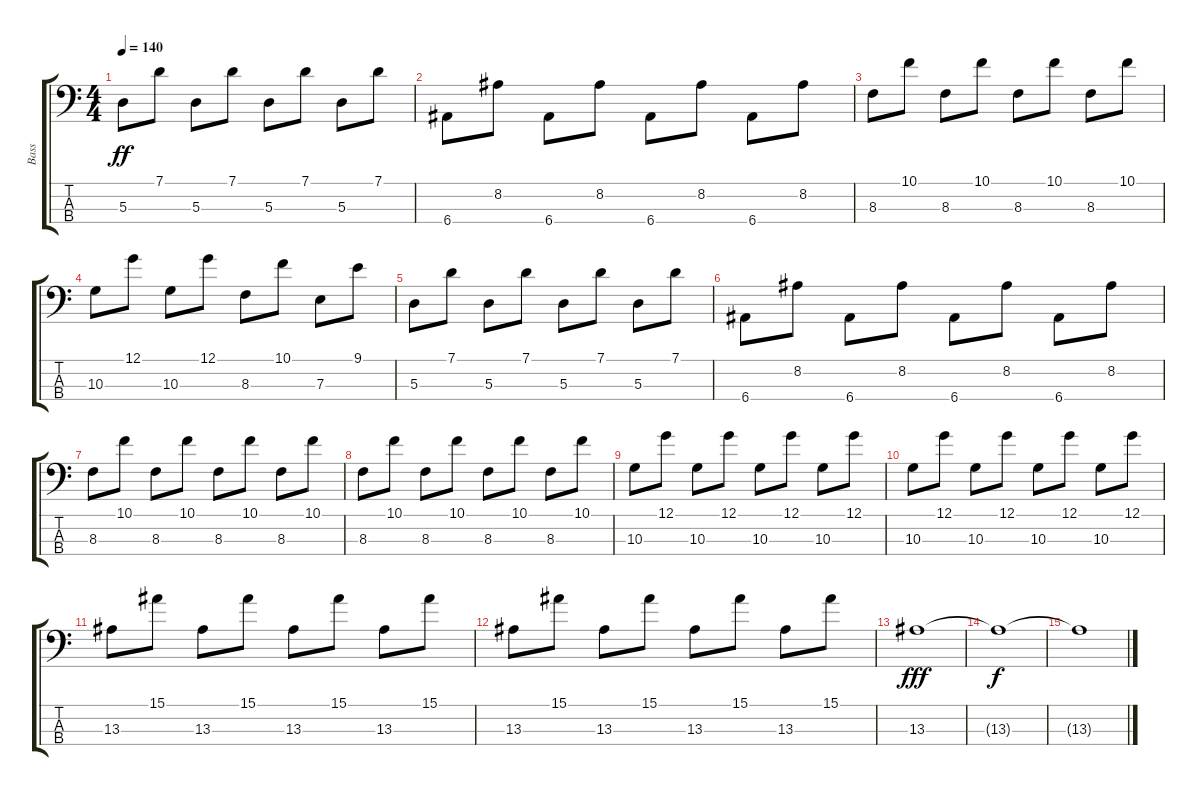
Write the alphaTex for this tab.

\track ("Bass" "Bass") {instrument electricbasspick}
\staff {score tabs}
\tuning (G2 D2 A1 E1) {hide}
\ts (4 4)
\tempo 140
\clef f4
\ks c
5.3.8{dy ff} 7.1.8 5.3.8 7.1.8 5.3.8 7.1.8 5.3.8 7.1.8 |
6.4.8 8.2.8 6.4.8 8.2.8 6.4.8 8.2.8 6.4.8 8.2.8 |
8.3.8 10.1.8 8.3.8 10.1.8 8.3.8 10.1.8 8.3.8 10.1.8 |
10.3.8 12.1.8 10.3.8 12.1.8 8.3.8 10.1.8 7.3.8 9.1.8 |
5.3.8 7.1.8 5.3.8 7.1.8 5.3.8 7.1.8 5.3.8 7.1.8 |
6.4.8 8.2.8 6.4.8 8.2.8 6.4.8 8.2.8 6.4.8 8.2.8 |
8.3.8 10.1.8 8.3.8 10.1.8 8.3.8 10.1.8 8.3.8 10.1.8 |
8.3.8 10.1.8 8.3.8 10.1.8 8.3.8 10.1.8 8.3.8 10.1.8 |
10.3.8 12.1.8 10.3.8 12.1.8 10.3.8 12.1.8 10.3.8 12.1.8 |
10.3.8 12.1.8 10.3.8 12.1.8 10.3.8 12.1.8 10.3.8 12.1.8 |
13.3.8 15.1.8 13.3.8 15.1.8 13.3.8 15.1.8 13.3.8 15.1.8 |
13.3.8 15.1.8 13.3.8 15.1.8 13.3.8 15.1.8 13.3.8 15.1.8 |
13.3.1{dy fff} |
13.3{t}.1{dy f} |
13.3{t}.1
